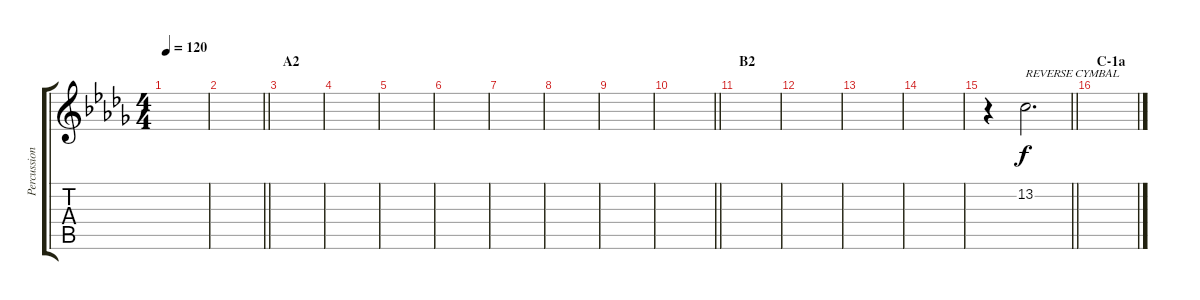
\track ("Percussion B2 (Tainaka Ritsu)" "Percussion") {instrument reversecymbal}
\staff {score tabs}
\tuning (E4 B3 G3 D3 A2 E2) {hide}
\ts (4 4)
\tempo 120
\clef g2
\ks db
|
\barLineRight lightlight
|
\section ("" "A2")
|
|
|
|
|
|
|
\barLineRight lightlight
|
\section ("" "B2")
|
|
|
|
\barLineRight lightlight
r.4 13.2.2{d txt "REVERSE CYMBAL"} |
\section ("" "C-1a")
